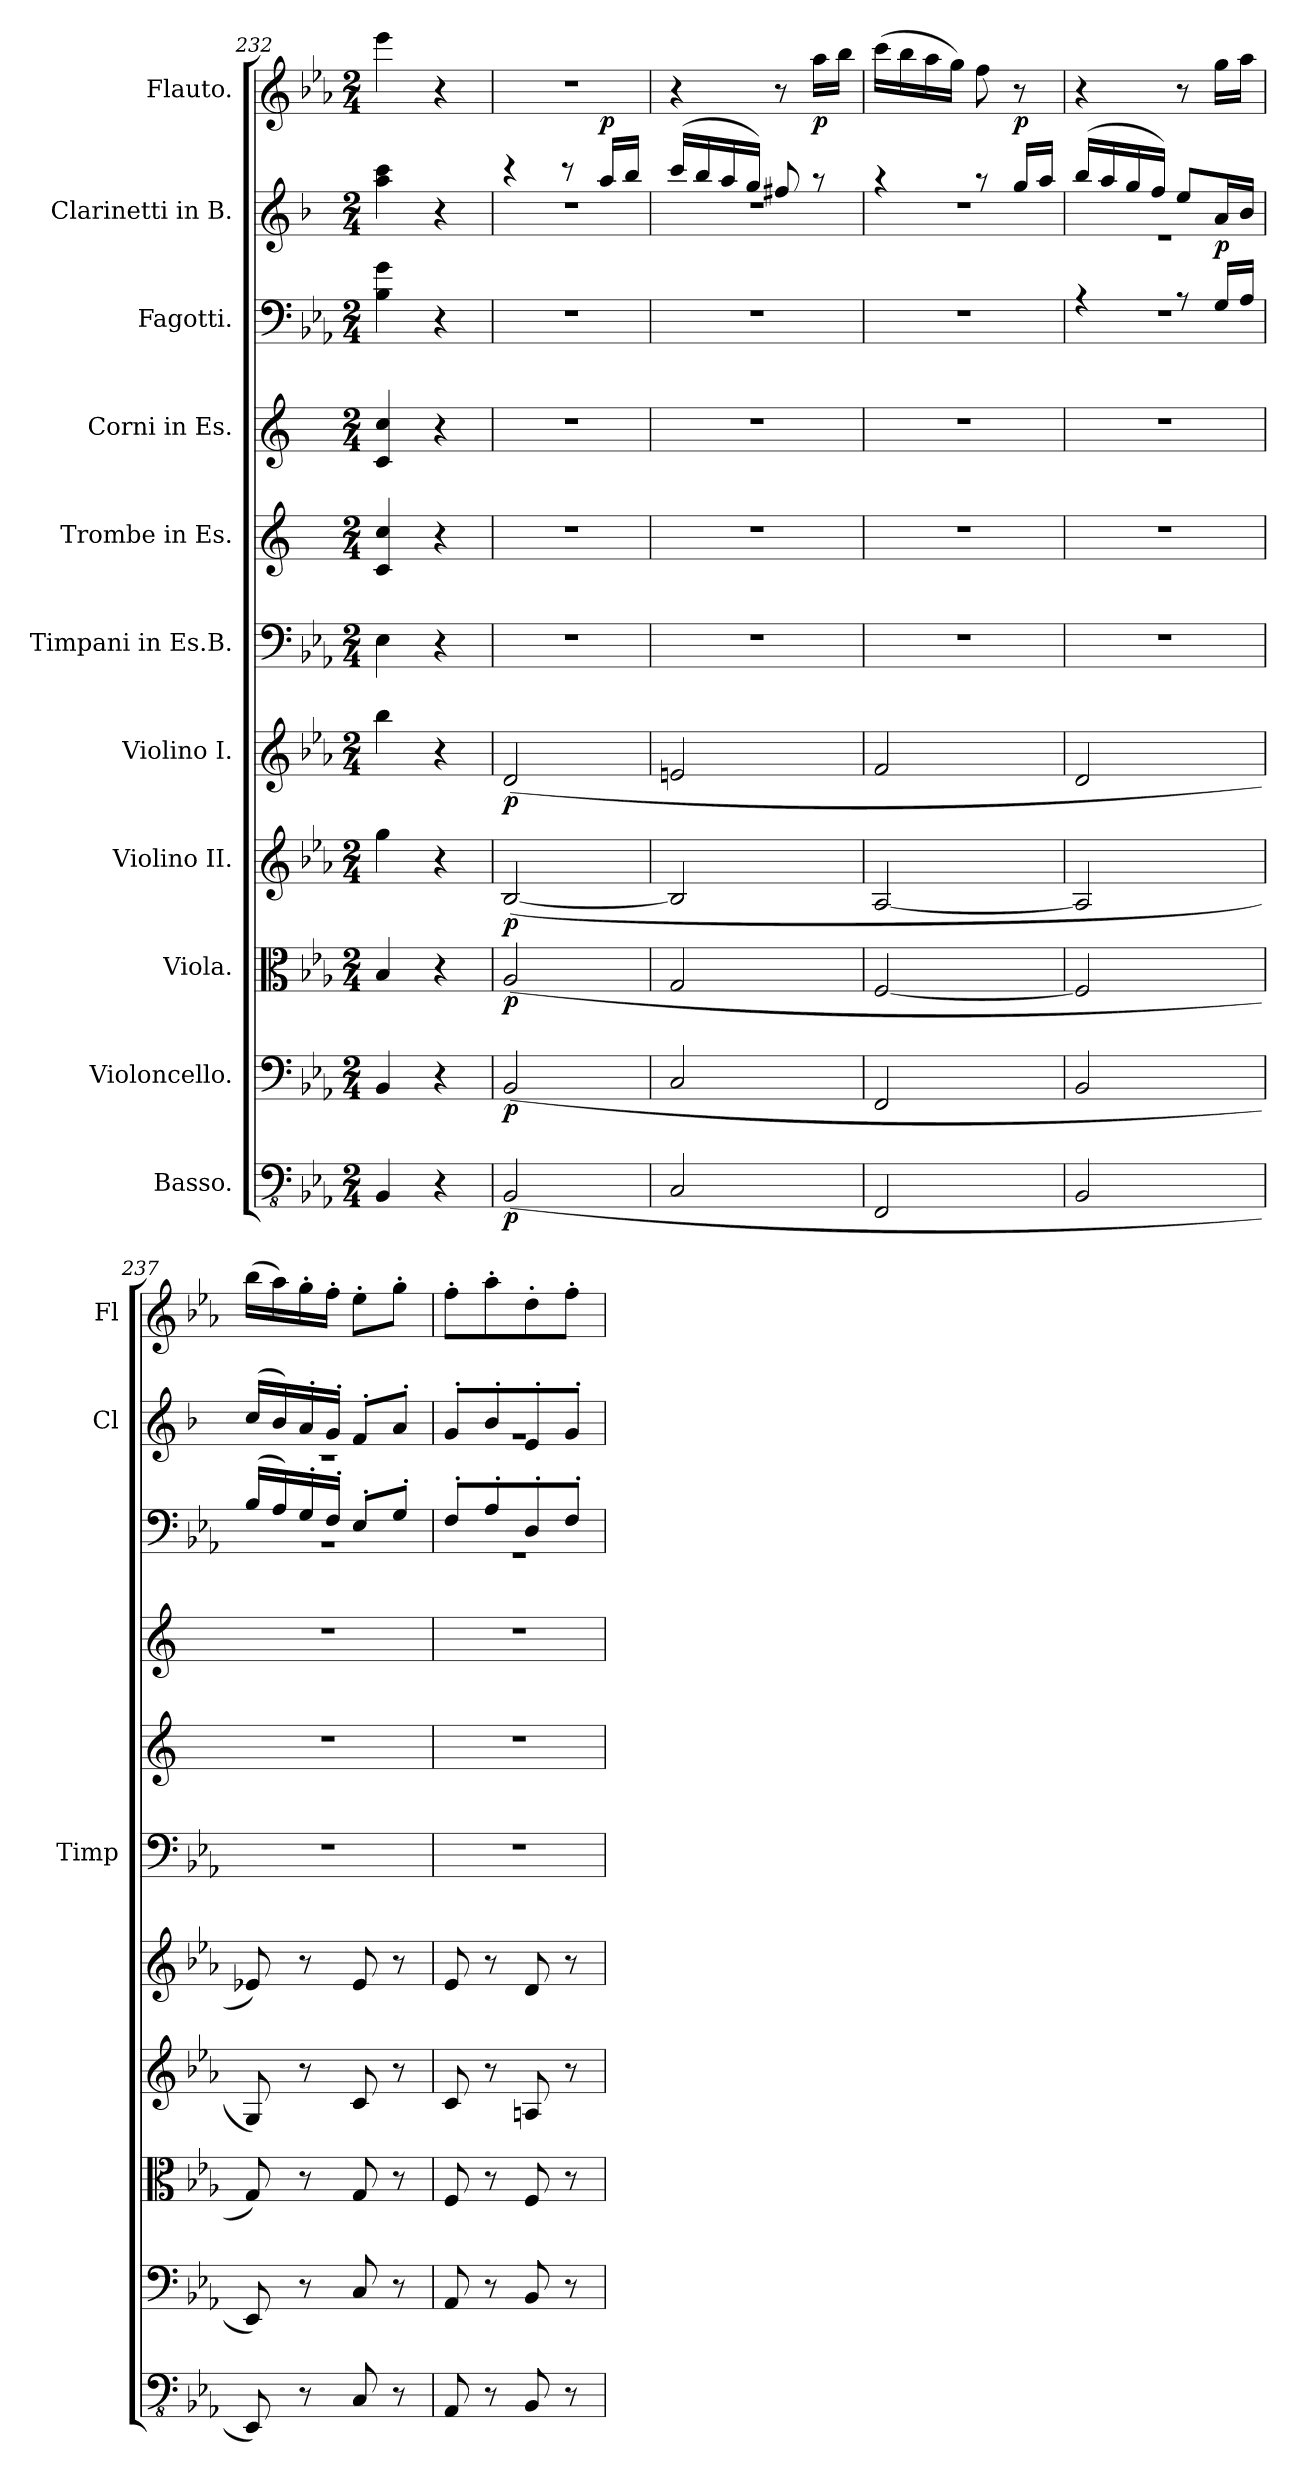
**kern	**dynam	**kern	**dynam	**kern	**dynam	**kern	**dynam	**kern	**dynam	**kern	**kern	**kern	**kern	**dynam	**kern	**dynam	**kern	**dynam
*part11	*part11	*part10	*part10	*part9	*part9	*part8	*part8	*part7	*part7	*part6	*part5	*part4	*part3	*part3	*part2	*part2	*part1	*part1
*staff11	*staff11	*staff10	*staff10	*staff9	*staff9	*staff8	*staff8	*staff7	*staff7	*staff6	*staff5	*staff4	*staff3	*staff3	*staff2	*staff2	*staff1	*staff1
*I"Basso.	*	*I"Violoncello.	*	*I"Viola.	*	*I"Violino II.	*	*I"Violino I.	*	*I"Timpani in Es.B.	*I"Trombe in Es.	*I"Corni in Es.	*I"Fagotti.	*	*I"Clarinetti in B.	*	*I"Flauto.	*
*	*	*	*	*	*	*	*	*	*	*I'Timp	*	*	*	*	*I'Cl	*	*I'Fl	*
*clefFv4	*	*clefF4	*	*clefC3	*	*clefG2	*	*clefG2	*	*clefF4	*clefG2	*clefG2	*clefF4	*	*clefG2	*	*clefG2	*
*	*	*	*	*	*	*	*	*	*	*	*ITrd-2c-3	*ITrd5c9	*	*	*ITrd1c2	*	*	*
*k[b-e-a-]	*	*k[b-e-a-]	*	*k[b-e-a-]	*	*k[b-e-a-]	*	*k[b-e-a-]	*	*k[b-e-a-]	*k[b-e-a-]	*k[b-e-a-]	*k[b-e-a-]	*	*k[b-e-a-]	*	*k[b-e-a-]	*
*M2/4	*	*M2/4	*	*M2/4	*	*M2/4	*	*M2/4	*	*M2/4	*M2/4	*M2/4	*M2/4	*	*M2/4	*	*M2/4	*
=232	=232	=232	=232	=232	=232	=232	=232	=232	=232	=232	=232	=232	=232	=232	=232	=232	=232	=232
4BBB-/	.	4BB-/	.	4B-/	.	4gg\	.	4bb-\	.	4E-\	4e-/ 4ee-/	4E-/ 4e-/	4B-\ 4g\	.	4gg\ 4bb-\	.	4eee-\	.
4r	.	4r	.	4r	.	4r	.	4r	.	4r	4r	4r	4r	.	4r	.	4r	.
=233	=233	=233	=233	=233	=233	=233	=233	=233	=233	=233	=233	=233	=233	=233	=233	=233	=233	=233
*	*	*	*	*	*	*	*	*	*	*	*	*	*	*	*^	*	*	*
!	!LO:DY:b	!	!LO:DY:b	!	!LO:DY:b	!	!LO:DY:b	!	!LO:DY:b	!	!	!	!	!	!	!	!	!	!
(<2BBB-/	p	(<2BB-/	p	(<2A-/	p	(<[2B-/	p	(<2d/	p	2r	2r	2r	2r	.	4r	2rdd	.	2r	.
.	.	.	.	.	.	.	.	.	.	.	.	.	.	.	8r	.	.	.	.
!	!	!	!	!	!	!	!	!	!	!	!	!	!	!	!	!	!LO:DY:a	!	!
.	.	.	.	.	.	.	.	.	.	.	.	.	.	.	16gg/LL	.	p	.	.
.	.	.	.	.	.	.	.	.	.	.	.	.	.	.	16aa-/JJ	.	.	.	.
=234	=234	=234	=234	=234	=234	=234	=234	=234	=234	=234	=234	=234	=234	=234	=234	=234	=234	=234	=234
2CC/	.	2C/	.	2G/	.	2B-/]	.	2en/	.	2r	2r	2r	2r	.	(>16bb-/LL	2rdd	.	4r	.
.	.	.	.	.	.	.	.	.	.	.	.	.	.	.	16aa-/	.	.	.	.
.	.	.	.	.	.	.	.	.	.	.	.	.	.	.	16gg/	.	.	.	.
.	.	.	.	.	.	.	.	.	.	.	.	.	.	.	16ff/JJ)	.	.	.	.
.	.	.	.	.	.	.	.	.	.	.	.	.	.	.	8een/	.	.	8r	.
!	!	!	!	!	!	!	!	!	!	!	!	!	!	!	!	!	!	!	!LO:DY:b
.	.	.	.	.	.	.	.	.	.	.	.	.	.	.	8r	.	.	16aa-\LL	p
.	.	.	.	.	.	.	.	.	.	.	.	.	.	.	.	.	.	16bb-\JJ	.
=235	=235	=235	=235	=235	=235	=235	=235	=235	=235	=235	=235	=235	=235	=235	=235	=235	=235	=235	=235
2FFF/	.	2FF/	.	[2F/	.	[2A-/	.	2f/	.	2r	2r	2r	2r	.	4r	2rdd	.	(>16ccc\LL	.
.	.	.	.	.	.	.	.	.	.	.	.	.	.	.	.	.	.	16bb-\	.
.	.	.	.	.	.	.	.	.	.	.	.	.	.	.	.	.	.	16aa-\	.
.	.	.	.	.	.	.	.	.	.	.	.	.	.	.	.	.	.	16gg\JJ)	.
.	.	.	.	.	.	.	.	.	.	.	.	.	.	.	8r	.	.	8ff\	.
!	!	!	!	!	!	!	!	!	!	!	!	!	!	!	!	!	!LO:DY:a	!	!
.	.	.	.	.	.	.	.	.	.	.	.	.	.	.	16ff/LL	.	p	8r	.
.	.	.	.	.	.	.	.	.	.	.	.	.	.	.	16gg/JJ	.	.	.	.
=236	=236	=236	=236	=236	=236	=236	=236	=236	=236	=236	=236	=236	=236	=236	=236	=236	=236	=236	=236
*	*	*	*	*	*	*	*	*	*	*	*	*	*^	*	*	*	*	*	*
2BBB-/	.	2BB-/	.	2F/]	.	2A-/]	.	2d/	.	2r	2r	2r	4r	2rF	.	(>16aa-/LL	2r	.	4r	.
.	.	.	.	.	.	.	.	.	.	.	.	.	.	.	.	16gg/	.	.	.	.
.	.	.	.	.	.	.	.	.	.	.	.	.	.	.	.	16ff/	.	.	.	.
.	.	.	.	.	.	.	.	.	.	.	.	.	.	.	.	16ee-/JJ)	.	.	.	.
.	.	.	.	.	.	.	.	.	.	.	.	.	8r	.	.	8dd/L	.	.	8r	.
!	!	!	!	!	!	!	!	!	!	!	!	!	!	!	!LO:DY:a	!	!	!	!	!
.	.	.	.	.	.	.	.	.	.	.	.	.	16G/LL	.	p	16g/L	.	.	16gg\LL	.
.	.	.	.	.	.	.	.	.	.	.	.	.	16A-/JJ	.	.	16a-/JJ	.	.	16aa-\JJ	.
=237	=237	=237	=237	=237	=237	=237	=237	=237	=237	=237	=237	=237	=237	=237	=237	=237	=237	=237	=237	=237
8EEE-/)	.	8EE-/)	.	8G/)	.	8G/)	.	8e-X/)	.	2r	2r	2r	(>16B-/LL	2r	.	(>16b-/LL	2r	.	(>16bb-\LL	.
.	.	.	.	.	.	.	.	.	.	.	.	.	16A-/)	.	.	16a-/)	.	.	16aa-\)	.
8r	.	8r	.	8r	.	8r	.	8r	.	.	.	.	16G'/	.	.	16g'/	.	.	16gg'\	.
.	.	.	.	.	.	.	.	.	.	.	.	.	16F'/JJ	.	.	16f'/JJ	.	.	16ff'\JJ	.
8CC/	.	8C/	.	8G/	.	8c/	.	8e-/	.	.	.	.	8E-'/L	.	.	8e-'/L	.	.	8ee-'\L	.
8r	.	8r	.	8r	.	8r	.	8r	.	.	.	.	8G'/J	.	.	8g'/J	.	.	8gg'\J	.
=238	=238	=238	=238	=238	=238	=238	=238	=238	=238	=238	=238	=238	=238	=238	=238	=238	=238	=238	=238	=238
8AAA-/	.	8AA-/	.	8F/	.	8c/	.	8e-/	.	2r	2r	2r	8F'/L	2r	.	8f'/L	2rg	.	8ff'\L	.
8r	.	8r	.	8r	.	8r	.	8r	.	.	.	.	8A-'/	.	.	8a-'/	.	.	8aa-'\	.
8BBB-/	.	8BB-/	.	8F/	.	8An/	.	8d/	.	.	.	.	8D'/	.	.	8d'/	.	.	8dd'\	.
8r	.	8r	.	8r	.	8r	.	8r	.	.	.	.	8F'/J	.	.	8f'/J	.	.	8ff'\J	.
*	*	*	*	*	*	*	*	*	*	*	*	*	*v	*v	*	*	*	*	*	*
*	*	*	*	*	*	*	*	*	*	*	*	*	*	*	*v	*v	*	*	*
=	=	=	=	=	=	=	=	=	=	=	=	=	=	=	=	=	=	=
*-	*-	*-	*-	*-	*-	*-	*-	*-	*-	*-	*-	*-	*-	*-	*-	*-	*-	*-
